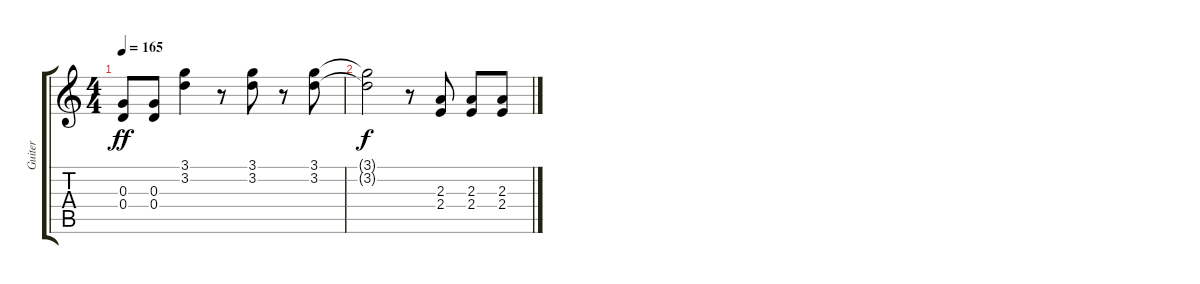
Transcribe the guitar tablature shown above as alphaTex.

\track ("Guiter" "Guiter") {instrument overdrivenguitar}
\staff {score tabs}
\tuning (E4 B3 G3 D3 A2 E2) {hide}
\ts (4 4)
\tempo 165
\clef g2
\ks c
(0.3 0.4).8{dy ff} (0.3 0.4).8 (3.1 3.2).4 r.8 (3.1 3.2).8 r.8 (3.1 3.2).8 |
(3.1{t} 3.2{t}).2{dy f} r.8 (2.3 2.4).8 (2.3 2.4).8 (2.3 2.4).8
